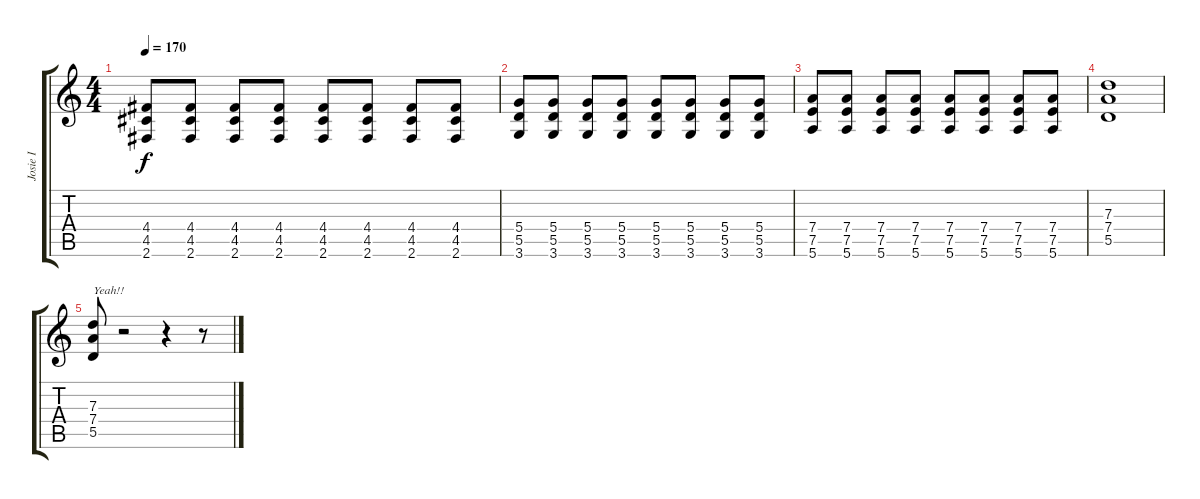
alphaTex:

\track ("Josie I" "Josie I") {instrument distortionguitar}
\staff {score tabs}
\tuning (E4 B3 G3 D3 A2 E2) {hide}
\ts (4 4)
\tempo 170
\clef g2
\ks c
(4.4 4.5 2.6).8{dy f} (4.4 4.5 2.6).8 (4.4 4.5 2.6).8 (4.4 4.5 2.6).8 (4.4 4.5 2.6).8 (4.4 4.5 2.6).8 (4.4 4.5 2.6).8 (4.4 4.5 2.6).8 |
(5.4 5.5 3.6).8 (5.4 5.5 3.6).8 (5.4 5.5 3.6).8 (5.4 5.5 3.6).8 (5.4 5.5 3.6).8 (5.4 5.5 3.6).8 (5.4 5.5 3.6).8 (5.4 5.5 3.6).8 |
(7.4 7.5 5.6).8 (7.4 7.5 5.6).8 (7.4 7.5 5.6).8 (7.4 7.5 5.6).8 (7.4 7.5 5.6).8 (7.4 7.5 5.6).8 (7.4 7.5 5.6).8 (7.4 7.5 5.6).8 |
(7.3 7.4 5.5).1 |
(7.3 7.4 5.5).8{txt "Yeah!!"} r.2 r.4 r.8
